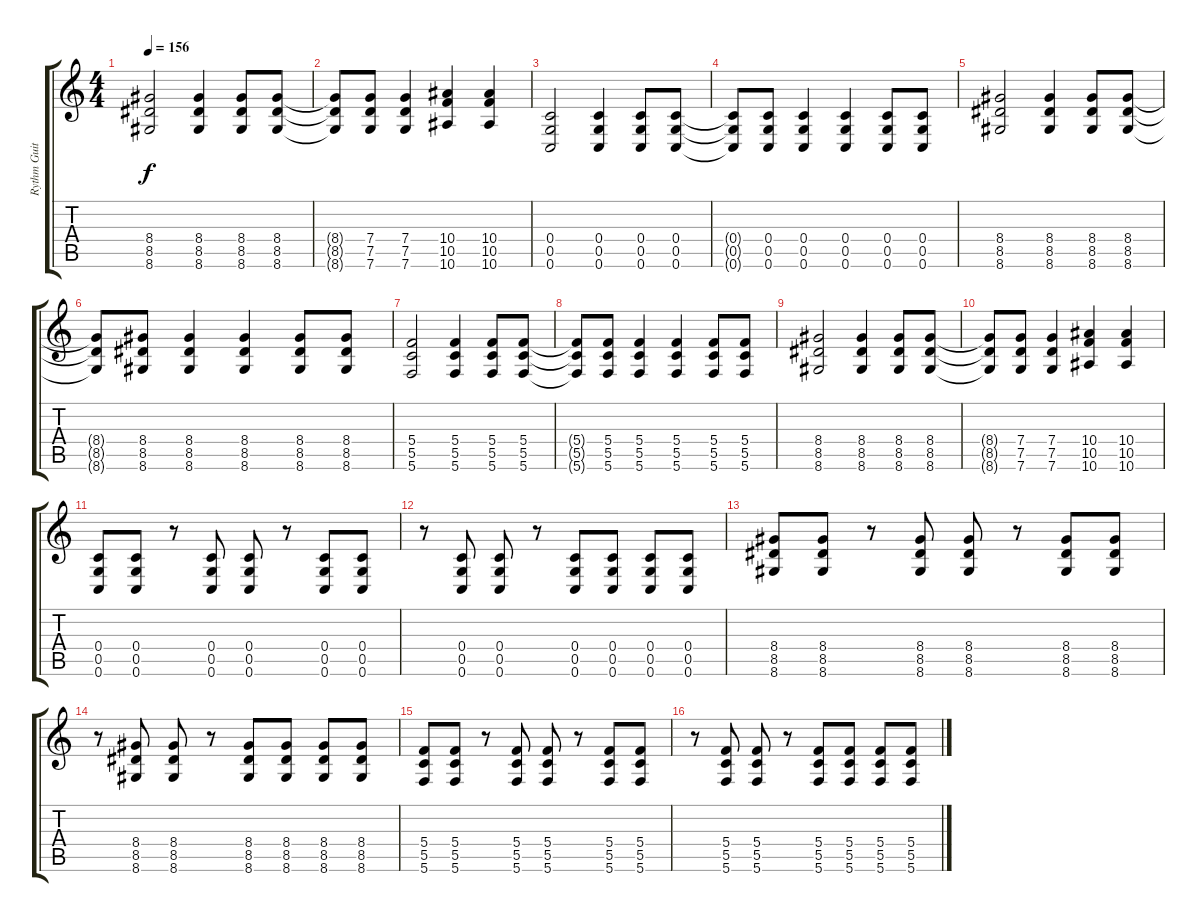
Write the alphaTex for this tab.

\track ("Rythm Guitar" "Rythm Guit") {instrument distortionguitar}
\staff {score tabs}
\tuning (D4 A3 F3 C3 G2 C2) {hide}
\ts (4 4)
\tempo 156
\clef g2
\ks c
(8.4 8.5 8.6).2{dy f} (8.4 8.5 8.6).4 (8.4 8.5 8.6).8 (8.4 8.5 8.6).8 |
(8.4{t} 8.5{t} 8.6{t}).8 (7.4 7.5 7.6).8 (7.4 7.5 7.6).4 (10.4 10.5 10.6).4 (10.4 10.5 10.6).4 |
(0.4 0.5 0.6).2 (0.4 0.5 0.6).4 (0.4 0.5 0.6).8 (0.4 0.5 0.6).8 |
(0.4{t} 0.5{t} 0.6{t}).8 (0.4 0.5 0.6).8 (0.4 0.5 0.6).4 (0.4 0.5 0.6).4 (0.4 0.5 0.6).8 (0.4 0.5 0.6).8 |
(8.4 8.5 8.6).2 (8.4 8.5 8.6).4 (8.4 8.5 8.6).8 (8.4 8.5 8.6).8 |
(8.4{t} 8.5{t} 8.6{t}).8 (8.4 8.5 8.6).8 (8.4 8.5 8.6).4 (8.4 8.5 8.6).4 (8.4 8.5 8.6).8 (8.4 8.5 8.6).8 |
(5.4 5.5 5.6).2 (5.4 5.5 5.6).4 (5.4 5.5 5.6).8 (5.4 5.5 5.6).8 |
(5.4{t} 5.5{t} 5.6{t}).8 (5.4 5.5 5.6).8 (5.4 5.5 5.6).4 (5.4 5.5 5.6).4 (5.4 5.5 5.6).8 (5.4 5.5 5.6).8 |
(8.4 8.5 8.6).2 (8.4 8.5 8.6).4 (8.4 8.5 8.6).8 (8.4 8.5 8.6).8 |
(8.4{t} 8.5{t} 8.6{t}).8 (7.4 7.5 7.6).8 (7.4 7.5 7.6).4 (10.4 10.5 10.6).4 (10.4 10.5 10.6).4 |
(0.4 0.5 0.6).8 (0.4 0.5 0.6).8 r.8 (0.4 0.5 0.6).8 (0.4 0.5 0.6).8 r.8 (0.4 0.5 0.6).8 (0.4 0.5 0.6).8 |
r.8 (0.4 0.5 0.6).8 (0.4 0.5 0.6).8 r.8 (0.4 0.5 0.6).8 (0.4 0.5 0.6).8 (0.4 0.5 0.6).8 (0.4 0.5 0.6).8 |
(8.4 8.5 8.6).8 (8.4 8.5 8.6).8 r.8 (8.4 8.5 8.6).8 (8.4 8.5 8.6).8 r.8 (8.4 8.5 8.6).8 (8.4 8.5 8.6).8 |
r.8 (8.4 8.5 8.6).8 (8.4 8.5 8.6).8 r.8 (8.4 8.5 8.6).8 (8.4 8.5 8.6).8 (8.4 8.5 8.6).8 (8.4 8.5 8.6).8 |
(5.4 5.5 5.6).8 (5.4 5.5 5.6).8 r.8 (5.4 5.5 5.6).8 (5.4 5.5 5.6).8 r.8 (5.4 5.5 5.6).8 (5.4 5.5 5.6).8 |
r.8 (5.4 5.5 5.6).8 (5.4 5.5 5.6).8 r.8 (5.4 5.5 5.6).8 (5.4 5.5 5.6).8 (5.4 5.5 5.6).8 (5.4 5.5 5.6).8
